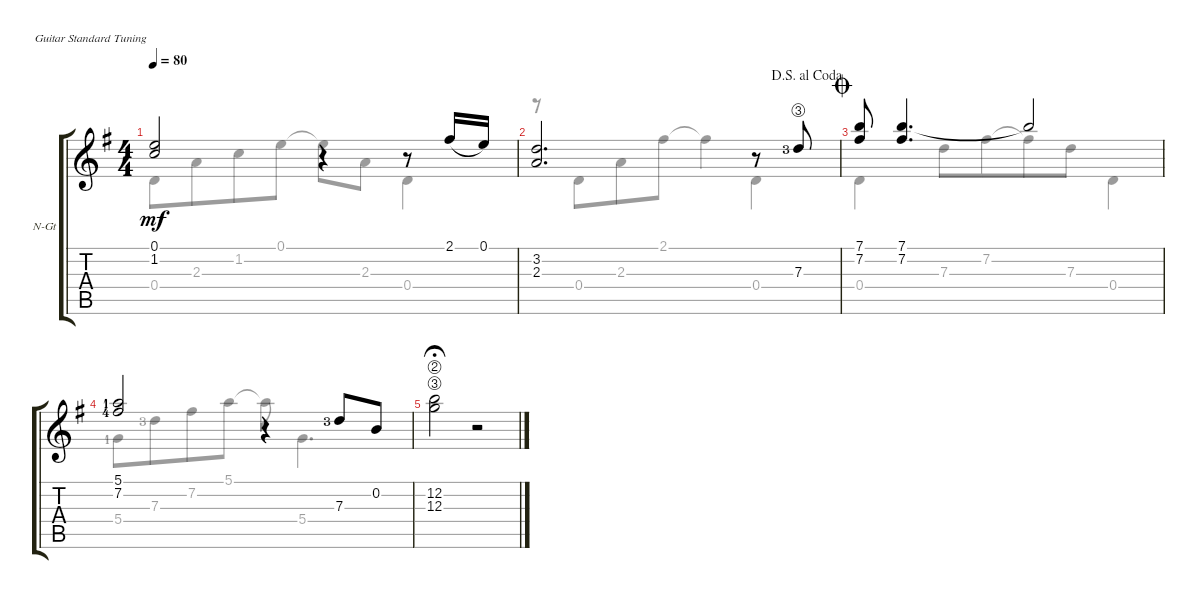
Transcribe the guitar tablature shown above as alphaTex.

\bracketExtendMode groupsimilarinstruments
\firstSystemTrackNameOrientation horizontal
\otherSystemsTrackNameOrientation horizontal
\track ("acoustic guitar" "N-Gt") {instrument acousticguitarnylon}
\staff {score tabs}
\tuning (E4 B3 G3 D3 A2 E2)
\voice
\ts (4 4)
\tempo 80
\clef g2
\ks g
(0.1 1.2).2{dy mf} r.4 r.8 2.1.16{legatoorigin beam merge} 0.1.16 |
\jump dalsegnoalcoda
(3.2 2.3).2{d} r.8 7.3{string lf 4}.8 |
\jump coda
(7.1 7.2).8 (7.1 7.2).4{d} 7.1{t}.2 |
(5.1{lf 2} 7.2{lf 5}).2 r.4 7.3{lf 4}.8 0.2.8 |
(12.2{string} 12.3{string}).2{fermata (medium 0.5)} r.2
\voice
\clef g2
\ottava regular
\simile none
\ks g
0.4.8{dy mf} 2.3.8{beam merge} 1.2.8 0.1.8 0.1{t}.8 2.3.8 0.4.4 |
r.8 0.4.8{beam merge} 2.3.8 2.1.8 2.1{t}.4 0.4.4 |
0.4.4 7.3.8 7.2.8{beam merge} 7.2{t}.8 7.3.8 0.4.4 |
5.4{lf 2}.8 7.3{lf 4}.8{beam merge} 7.2.8 5.1.8 5.1{t}.8 5.4.4{d} |
